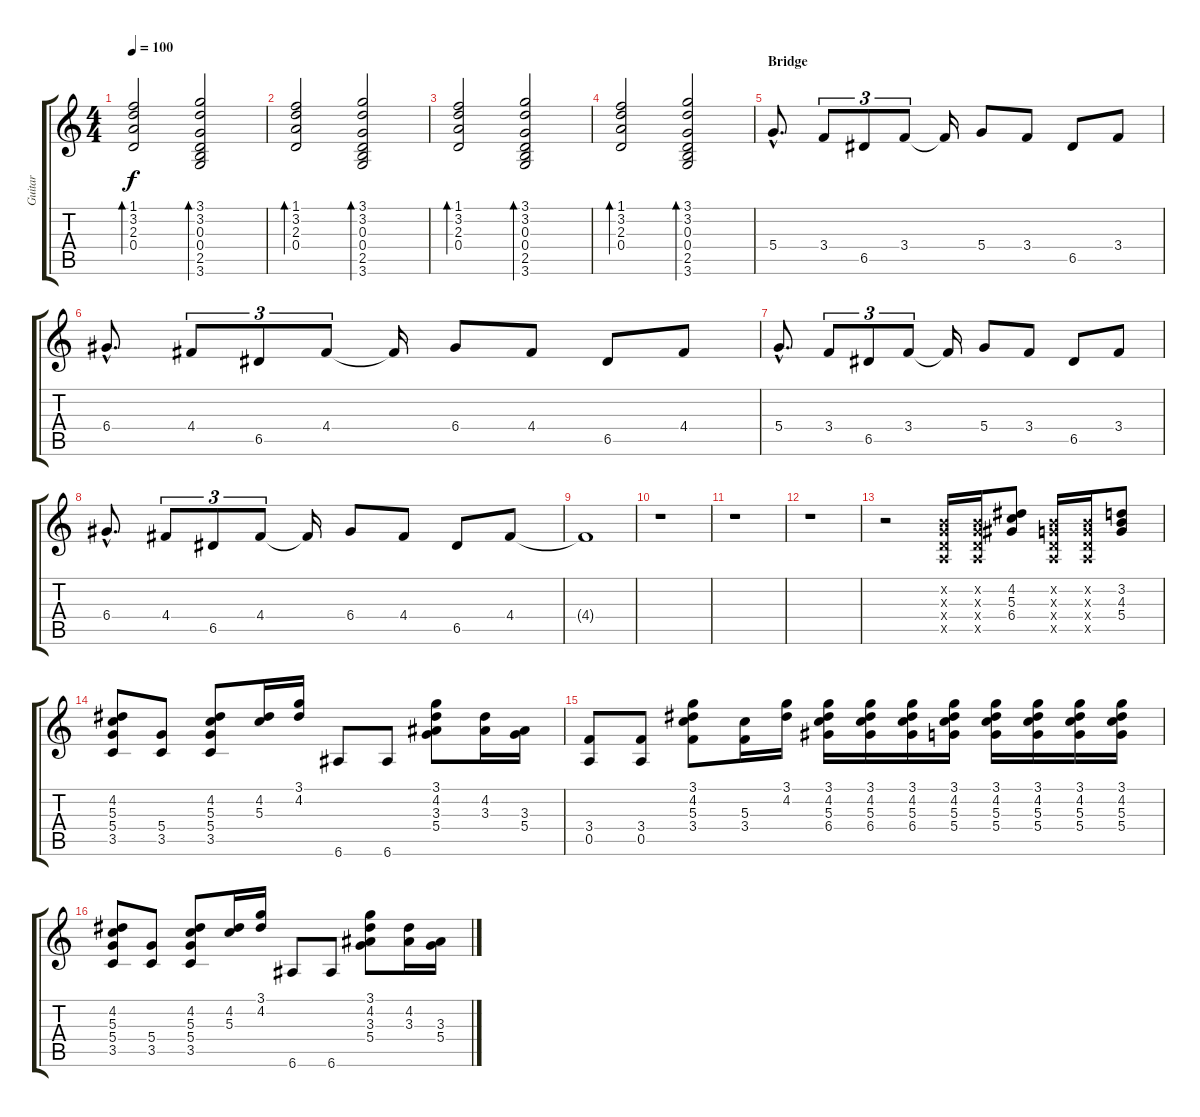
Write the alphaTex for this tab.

\track ("Guitar" "Guitar") {instrument overdrivenguitar}
\staff {score tabs}
\tuning (E4 B3 G3 D3 A2 E2) {hide}
\ts (4 4)
\tempo 100
\clef g2
\ks c
(1.1 3.2 2.3 0.4).2{bd 240 dy f} (3.1 3.2 0.3 0.4 2.5 3.6).2{bd 120} |
(1.1 3.2 2.3 0.4).2{bd 240} (3.1 3.2 0.3 0.4 2.5 3.6).2{bd 120} |
(1.1 3.2 2.3 0.4).2{bd 240} (3.1 3.2 0.3 0.4 2.5 3.6).2{bd 120} |
(1.1 3.2 2.3 0.4).2{bd 240} (3.1 3.2 0.3 0.4 2.5 3.6).2{bd 120} |
\section ("" "Bridge")
5.4{hac}.8{d} 3.4.8{tu (3 2)} 6.5.8{tu (3 2)} 3.4.8{tu (3 2)} 3.4{t}.16 5.4.8 3.4.8 6.5.8 3.4.8 |
6.4{hac}.8{d} 4.4.8{tu (3 2)} 6.5.8{tu (3 2)} 4.4.8{tu (3 2)} 4.4{t}.16 6.4.8 4.4.8 6.5.8 4.4.8 |
5.4{hac}.8{d} 3.4.8{tu (3 2)} 6.5.8{tu (3 2)} 3.4.8{tu (3 2)} 3.4{t}.16 5.4.8 3.4.8 6.5.8 3.4.8 |
6.4{hac}.8{d} 4.4.8{tu (3 2)} 6.5.8{tu (3 2)} 4.4.8{tu (3 2)} 4.4{t}.16 6.4.8 4.4.8 6.5.8 4.4.8 |
4.4{t}.1 |
r.1 |
r.1 |
r.1 |
r.2 (0.2{x} 0.3{x} 0.4{x} 0.5{x}).16 (0.2{x} 0.3{x} 0.4{x} 0.5{x}).16 (4.2 5.3 6.4).8 (0.2{x} 0.3{x} 0.4{x} 0.5{x}).16 (0.2{x} 0.3{x} 0.4{x} 0.5{x}).16 (3.2 4.3 5.4).8 |
(4.2 5.3 5.4 3.5).8 (5.4 3.5).8 (4.2 5.3 5.4 3.5).8 (4.2 5.3).16 (3.1 4.2).16 6.6.8 6.6.8 (3.1 4.2 3.3 5.4).8 (4.2 3.3).16 (3.3 5.4).16 |
(3.4 0.5).8 (3.4 0.5).8 (3.1 4.2 5.3 3.4).8 (5.3 3.4).16 (3.1 4.2).16 (3.1 4.2 5.3 6.4).16 (3.1 4.2 5.3 6.4).16 (3.1 4.2 5.3 6.4).16 (3.1 4.2 5.3 5.4).16 (3.1 4.2 5.3 5.4).16 (3.1 4.2 5.3 5.4).16 (3.1 4.2 5.3 5.4).16 (3.1 4.2 5.3 5.4).16 |
(4.2 5.3 5.4 3.5).8 (5.4 3.5).8 (4.2 5.3 5.4 3.5).8 (4.2 5.3).16 (3.1 4.2).16 6.6.8 6.6.8 (3.1 4.2 3.3 5.4).8 (4.2 3.3).16 (3.3 5.4).16
